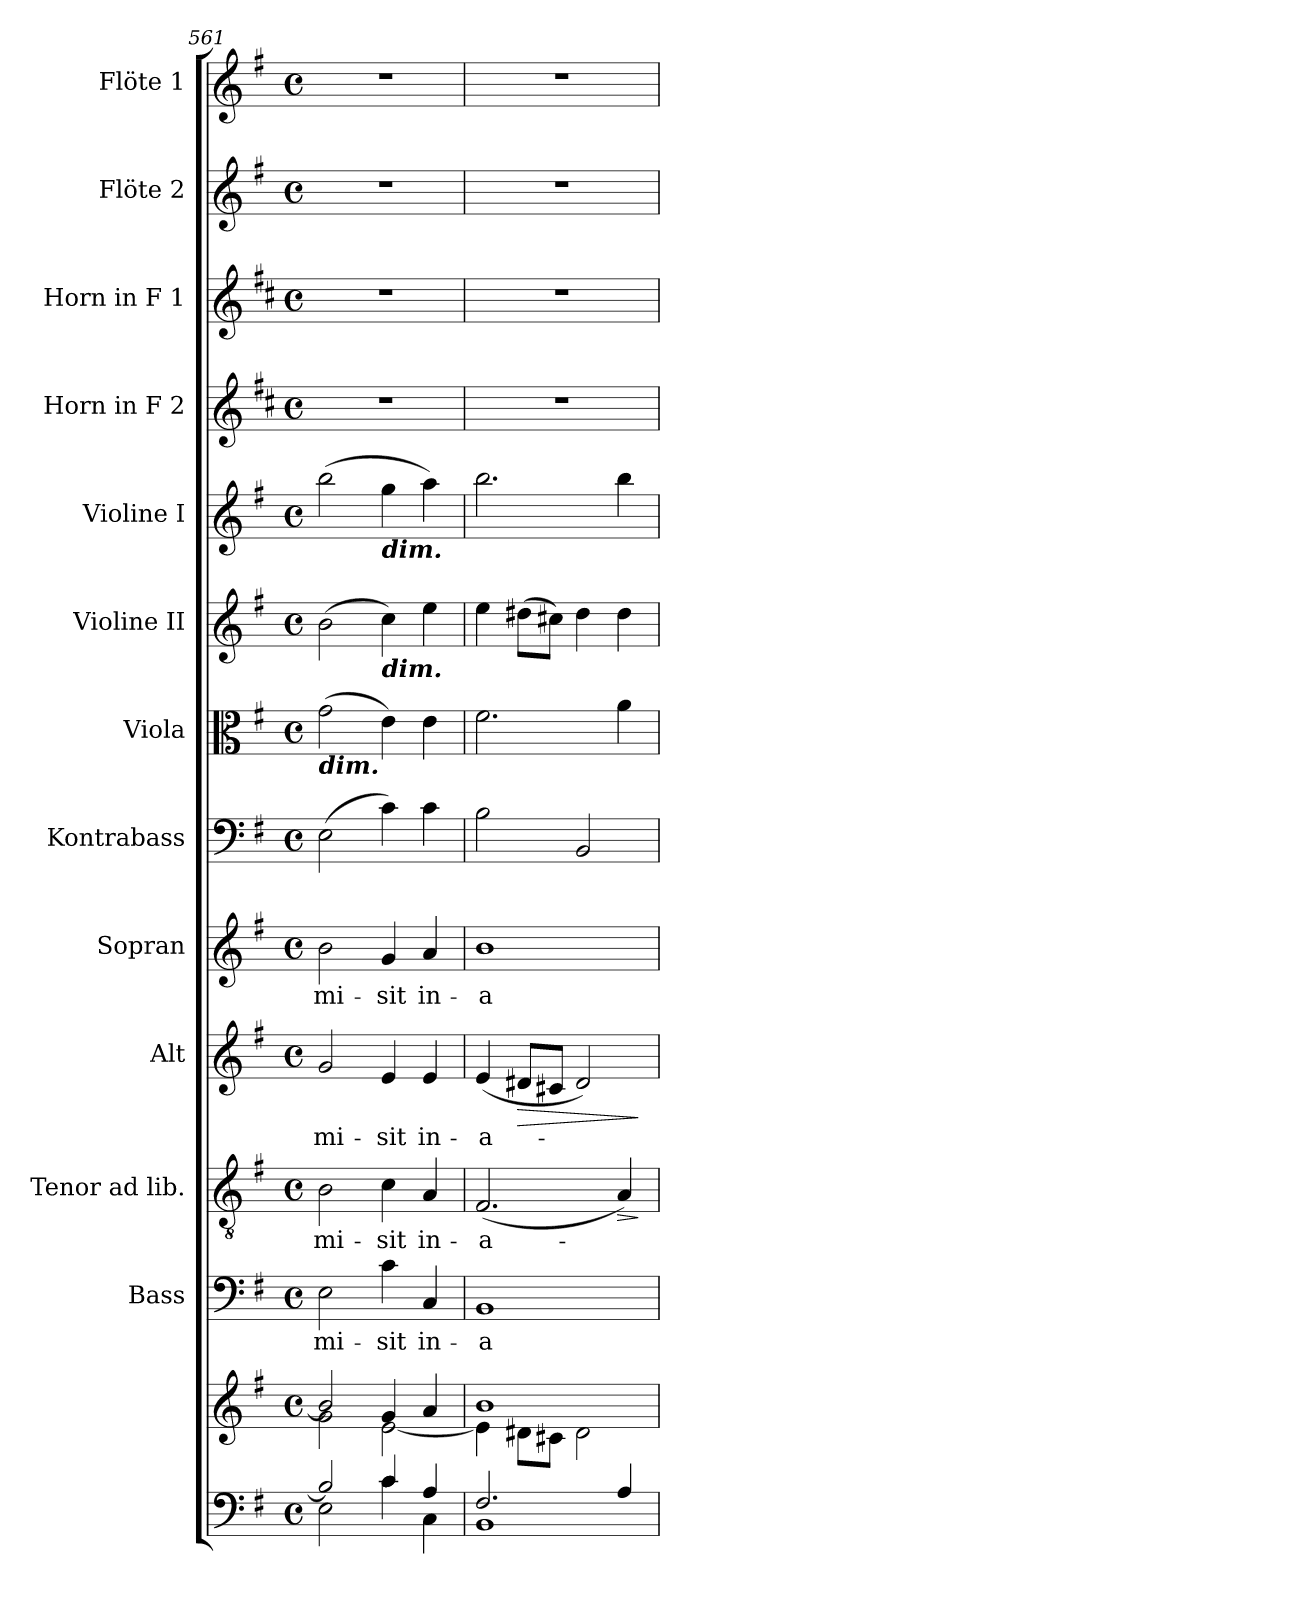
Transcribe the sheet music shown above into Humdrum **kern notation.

**kern	**kern	**kern	**text	**kern	**text	**dynam	**kern	**text	**dynam	**kern	**text	**kern	**kern	**kern	**kern	**kern	**kern	**kern	**kern
*part13	*part13	*part12	*part12	*part11	*part11	*part11	*part10	*part10	*part10	*part9	*part9	*part8	*part7	*part6	*part5	*part4	*part3	*part2	*part1
*staff14	*staff13	*staff12	*staff12	*staff11	*staff11	*staff11	*staff10	*staff10	*staff10	*staff9	*staff9	*staff8	*staff7	*staff6	*staff5	*staff4	*staff3	*staff2	*staff1
*	*	*I"Bass	*	*I"Tenor ad lib.	*	*	*I"Alt	*	*	*I"Sopran	*	*I"Kontrabass	*I"Viola	*I"Violine II	*I"Violine I	*I"Horn in F 2	*I"Horn in F 1	*I"Flöte 2	*I"Flöte 1
*	*	*I'B.	*	*I'T.	*	*	*I'A.	*	*	*I'S.	*	*I'Kb.	*I'Vla.	*I'Vl. II	*I'Vl. I	*	*	*I'Fl. 2	*I'Fl. 1
*clefF4	*clefG2	*clefF4	*	*clefGv2	*	*	*clefG2	*	*	*clefG2	*	*clefF4	*clefC3	*clefG2	*clefG2	*clefG2	*clefG2	*clefG2	*clefG2
*	*	*	*	*	*	*	*	*	*	*	*	*ITrd7c12	*	*	*	*ITrd4c7	*ITrd4c7	*	*
*k[f#]	*k[f#]	*k[f#]	*	*k[f#]	*	*	*k[f#]	*	*	*k[f#]	*	*k[f#]	*k[f#]	*k[f#]	*k[f#]	*k[f#]	*k[f#]	*k[f#]	*k[f#]
*G:	*G:	*G:	*	*G:	*	*	*G:	*	*	*G:	*	*G:	*G:	*G:	*G:	*G:	*G:	*G:	*G:
*M4/4	*M4/4	*M4/4	*	*M4/4	*	*	*M4/4	*	*	*M4/4	*	*M4/4	*M4/4	*M4/4	*M4/4	*M4/4	*M4/4	*M4/4	*M4/4
*met(c)	*met(c)	*met(c)	*	*met(c)	*	*	*met(c)	*	*	*met(c)	*	*met(c)	*met(c)	*met(c)	*met(c)	*met(c)	*met(c)	*met(c)	*met(c)
=561	=561	=561	=561	=561	=561	=561	=561	=561	=561	=561	=561	=561	=561	=561	=561	=561	=561	=561	=561
*^	*^	*	*	*	*	*	*	*	*	*	*	*	*	*	*	*	*	*	*
!	!	!	!	!	!	!	!	!	!	!	!	!	!	!	!LO:TX:b:Bi:t=dim.	!	!	!	!	!	!
!	!	!	!	!	!LO:LY:b	!	!LO:LY:b	!	!	!LO:LY:b	!	!	!LO:LY:b	!	!	!	!	!	!	!	!
2B/]	2E\	2b/]	2g\	2E\	-mi-	2B\	-mi-	.	2g/	-mi-	.	2b\	-mi-	(>2EE\	(>2g\	(>2b\	(>2bb\	1r	1r	1r	1r
!	!	!	!	!	!	!	!	!	!	!	!	!	!	!	!	!	!LO:TX:b:Bi:t=dim.	!	!	!	!
!	!	!	!	!	!	!	!	!	!	!	!	!	!	!	!	!LO:TX:b:Bi:t=dim.	!	!	!	!	!
!	!	!	!	!	!LO:LY:b	!	!LO:LY:b	!	!	!LO:LY:b	!	!	!LO:LY:b	!	!	!	!	!	!	!	!
4c/	4c\	4g/	[<2e\	4c\	-sit	4c\	-sit	.	4e/	-sit	.	4g/	-sit	4C\)	4e\)	4cc\)	4gg\	.	.	.	.
!	!	!	!	!	!LO:LY:b	!	!LO:LY:b	!	!	!LO:LY:b	!	!	!LO:LY:b	!	!	!	!	!	!	!	!
4A/	4C\	4a/	.	4C/	in-	4A/	in-	.	4e/	in-	.	4a/	in-	4C\	4e\	4ee\	4aa\)	.	.	.	.
=562	=562	=562	=562	=562	=562	=562	=562	=562	=562	=562	=562	=562	=562	=562	=562	=562	=562	=562	=562	=562	=562
!	!	!	!	!	!LO:LY:b	!	!LO:LY:b	!	!	!LO:LY:b	!	!	!LO:LY:b	!	!	!	!	!	!	!	!
2.F#/	1BB	1b	4e\]	1BB	-a-	(<2.F#/	-a-	.	(<4e/	-a-	.	1b	-a-	2BB\	2.f#\	4ee\	2.bb\	1r	1r	1r	1r
!	!	!	!	!	!	!	!	!	!	!	!LO:HP:b	!	!	!	!	!	!	!	!	!	!
.	.	.	8d#X\L	.	.	.	.	.	8d#X/L	.	>	.	.	.	.	(>8dd#X\L	.	.	.	.	.
.	.	.	8c#X\J	.	.	.	.	.	8c#X/J	.	.	.	.	.	.	8cc#X\J)	.	.	.	.	.
.	.	.	2d#\	.	.	.	.	.	2d#/)	.	.	.	.	2BBB/	.	4dd#\	.	.	.	.	.
!	!	!	!	!	!	!	!	!LO:HP:b	!	!	!	!	!	!	!	!	!	!	!	!	!
4A/	.	.	.	.	.	4A/)	.	>	.	.	.	.	.	.	4a\	4dd#\	4bb\	.	.	.	.
*v	*v	*	*	*	*	*	*	*	*	*	*	*	*	*	*	*	*	*	*	*	*
*	*v	*v	*	*	*	*	*	*	*	*	*	*	*	*	*	*	*	*	*	*
.	.	.	.	.	.	]	.	.	]	.	.	.	.	.	.	.	.	.	.
=	=	=	=	=	=	=	=	=	=	=	=	=	=	=	=	=	=	=	=
*-	*-	*-	*-	*-	*-	*-	*-	*-	*-	*-	*-	*-	*-	*-	*-	*-	*-	*-	*-
